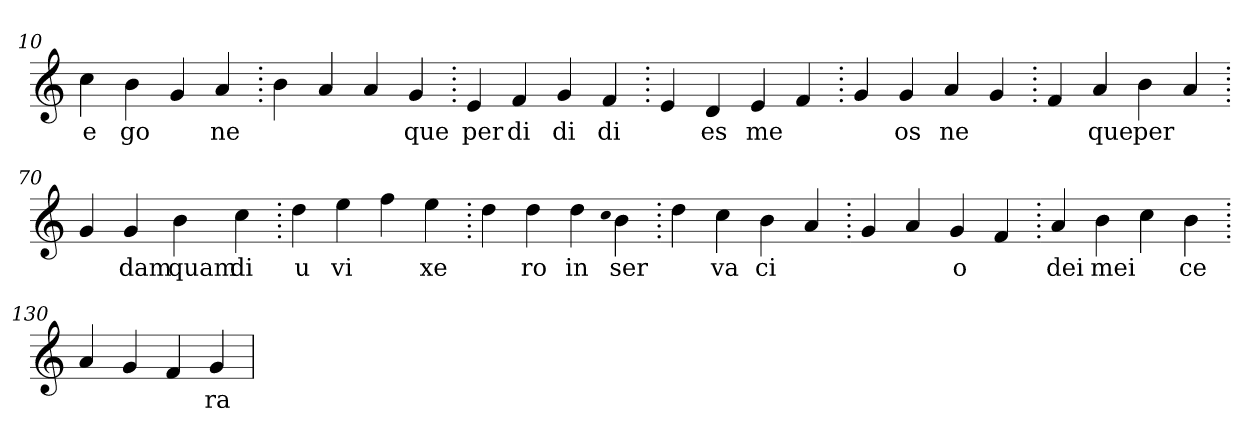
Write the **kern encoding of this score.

**kern	**text
*part1	*part1
*staff1	*staff1
*clefG2	*
=10.	=10.
4cc	e
4b	go
4g	.
4a	ne
=20.	=20.
4b	.
4a	.
4a	.
4g	que
=30.	=30.
4e	per
4f	di
4g	di
4f	di
=40.	=40.
4e	.
4d	es
4e	me
4f	.
=50.	=50.
4g	.
4g	os
4a	ne
4g	.
=60.	=60.
4f	.
4a	que
4b	per
4a	.
=70.	=70.
4g	.
4g	dam
4b	quam
4cc	di
=80.	=80.
4dd	u
4ee	vi
4ff	.
4ee	xe
=90.	=90.
4dd	.
4dd	ro
4dd	in
qqcc	.
4b	ser
=100.	=100.
4dd	.
4cc	va
4b	ci
4a	.
=110.	=110.
4g	.
4a	.
4g	o
4f	.
=120.	=120.
4a	dei
4b	mei
4cc	.
4b	ce
=130.	=130.
4a	.
4g	.
4f	.
4g	ra
=	=
*-	*-
